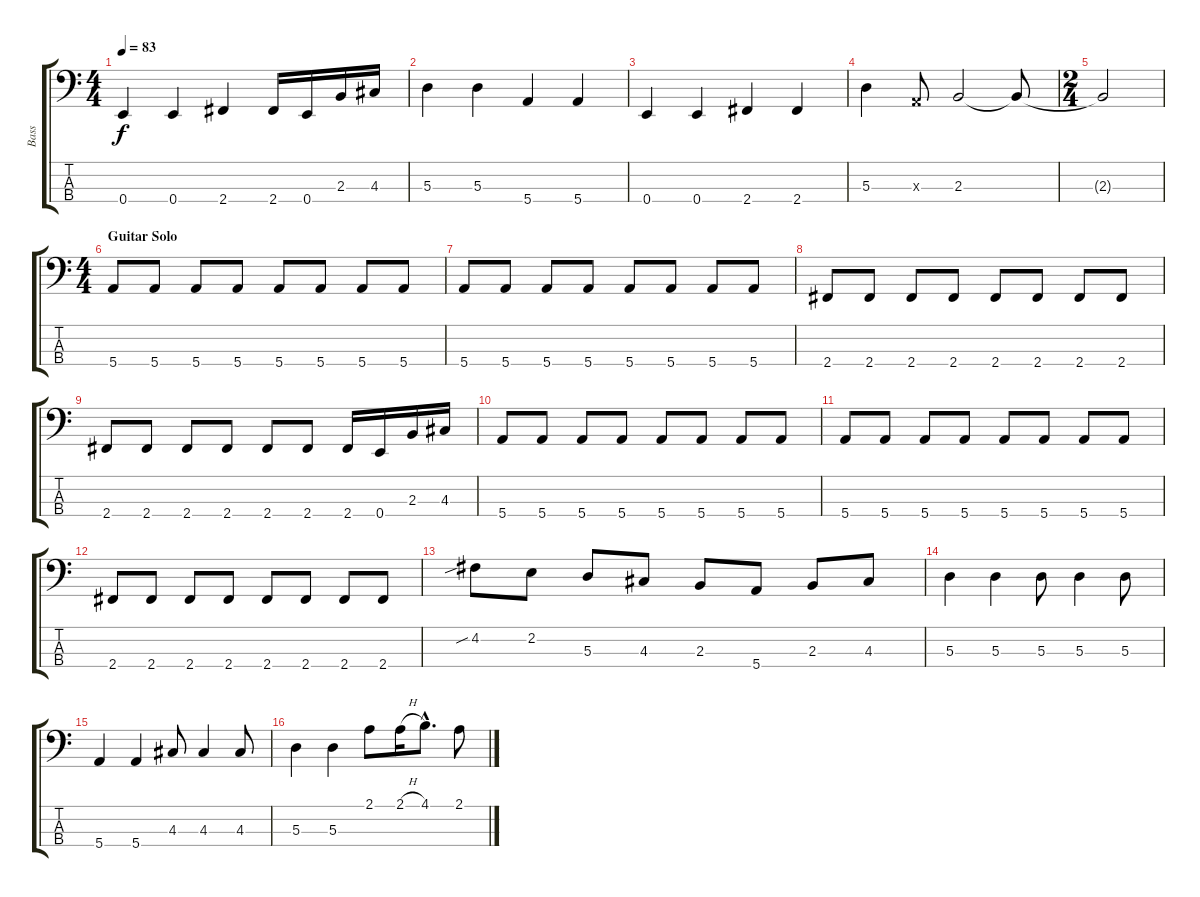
\track ("Bass" "Bass") {instrument electricbasspick}
\staff {score tabs}
\tuning (G2 D2 A1 E1) {hide}
\ts (4 4)
\tempo 83
\clef f4
\ks c
0.4.4{dy f} 0.4.4 2.4.4 2.4.16 0.4.16 2.3.16 4.3.16 |
5.3.4 5.3.4 5.4.4 5.4.4 |
0.4.4 0.4.4 2.4.4 2.4.4 |
5.3.4 0.3{x}.8 2.3.2 2.3{t}.8 |
\ts (2 4)
2.3{t}.2 |
\ts (4 4)
\section ("" "Guitar Solo")
5.4.8 5.4.8 5.4.8 5.4.8 5.4.8 5.4.8 5.4.8 5.4.8 |
5.4.8 5.4.8 5.4.8 5.4.8 5.4.8 5.4.8 5.4.8 5.4.8 |
2.4.8 2.4.8 2.4.8 2.4.8 2.4.8 2.4.8 2.4.8 2.4.8 |
2.4.8 2.4.8 2.4.8 2.4.8 2.4.8 2.4.8 2.4.16 0.4.16 2.3.16 4.3.16 |
5.4.8 5.4.8 5.4.8 5.4.8 5.4.8 5.4.8 5.4.8 5.4.8 |
5.4.8 5.4.8 5.4.8 5.4.8 5.4.8 5.4.8 5.4.8 5.4.8 |
2.4.8 2.4.8 2.4.8 2.4.8 2.4.8 2.4.8 2.4.8 2.4.8 |
4.2{sib}.8 2.2.8 5.3.8 4.3.8 2.3.8 5.4.8 2.3.8 4.3.8 |
5.3.4 5.3.4 5.3.8 5.3.4 5.3.8 |
5.4.4 5.4.4 4.3.8 4.3.4 4.3.8 |
5.3.4 5.3.4 2.1.8 2.1{h}.16 4.1{hac}.8{d} 2.1.8
